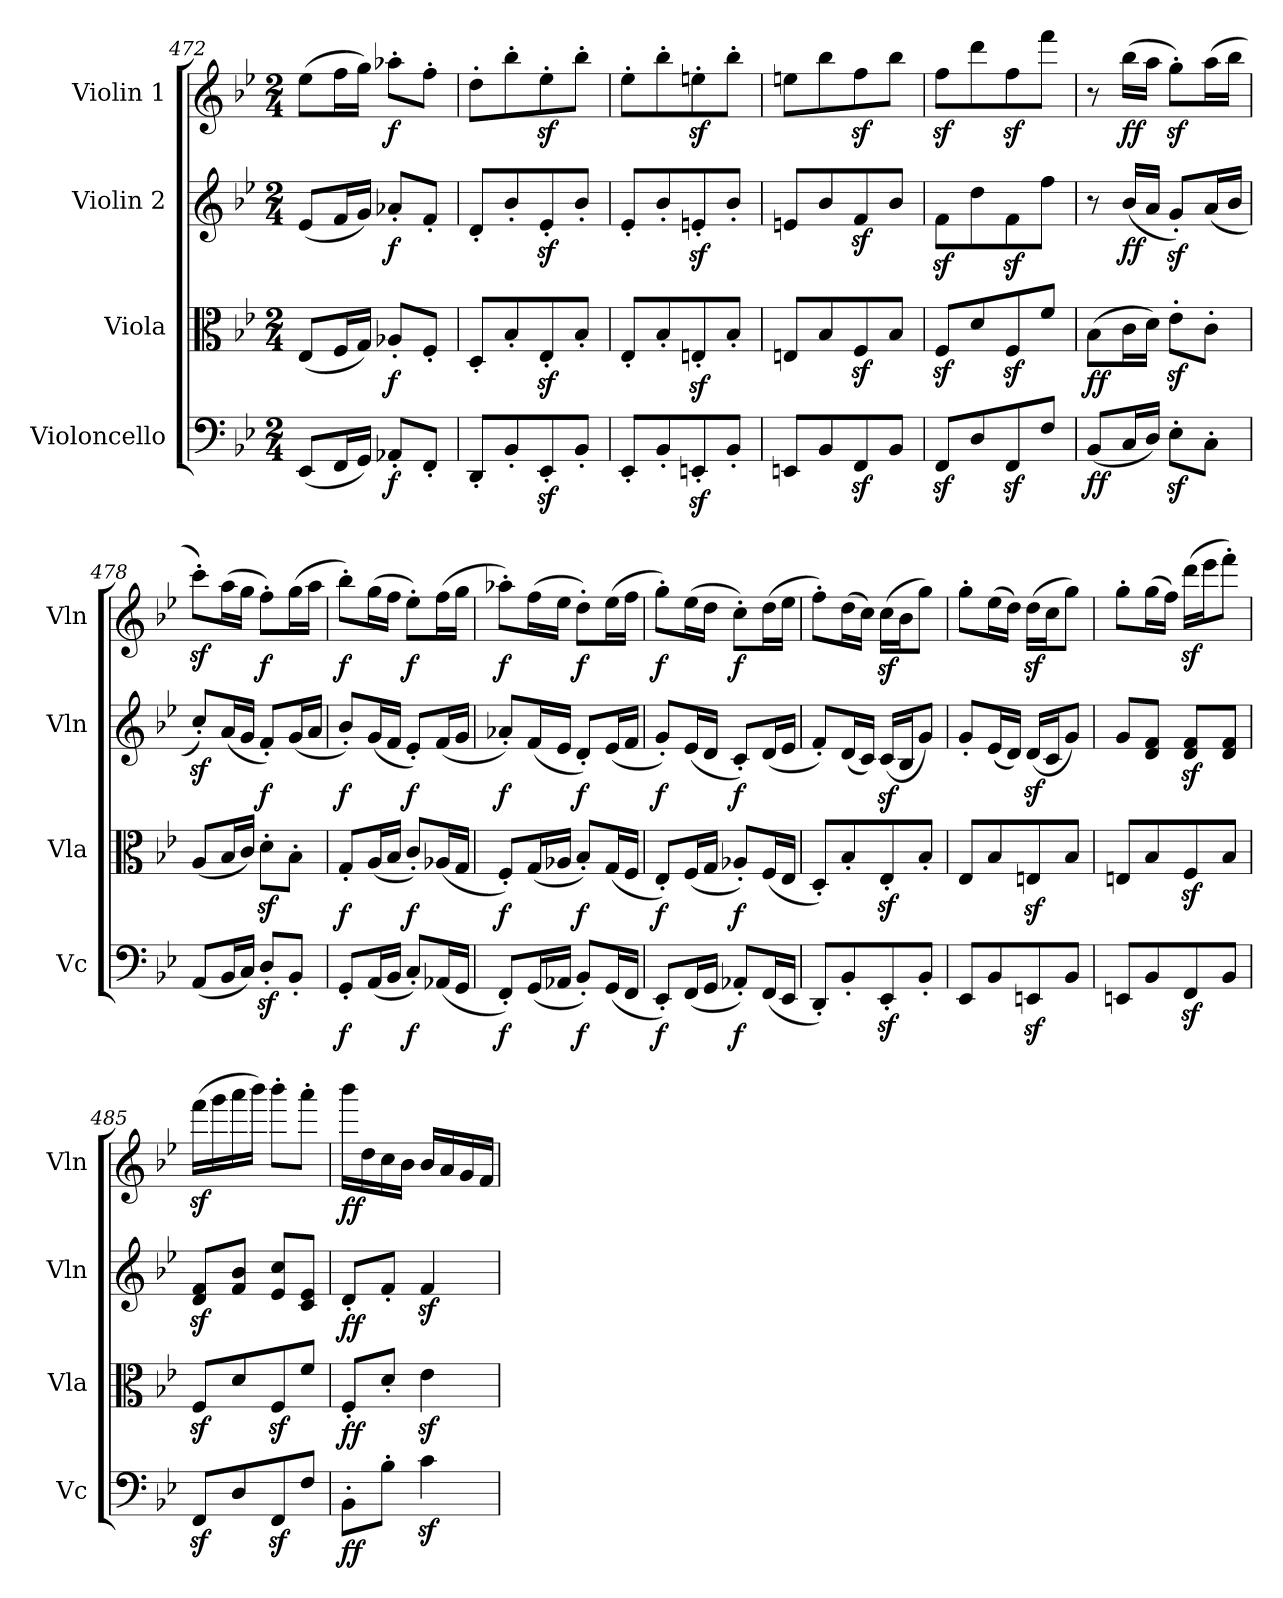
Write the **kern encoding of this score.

**kern	**dynam	**kern	**dynam	**kern	**dynam	**kern	**dynam
*part4	*part4	*part3	*part3	*part2	*part2	*part1	*part1
*staff4	*staff4	*staff3	*staff3	*staff2	*staff2	*staff1	*staff1
*I"Violoncello	*	*I"Viola	*	*I"Violin 2	*	*I"Violin 1	*
*I'Vc	*	*I'Vla	*	*I'Vln	*	*I'Vln	*
*clefF4	*	*clefC3	*	*clefG2	*	*clefG2	*
*k[b-e-]	*	*k[b-e-]	*	*k[b-e-]	*	*k[b-e-]	*
*M2/4	*	*M2/4	*	*M2/4	*	*M2/4	*
=472	=472	=472	=472	=472	=472	=472	=472
(8EE-/L	.	(8E-/L	.	(8e-/L	.	(8ee-\L	.
16FF/L	.	16F/L	.	16f/L	.	16ff\L	.
16GG/JJ)	.	16G/JJ)	.	16g/JJ)	.	16gg\JJ)	.
!	!LO:DY:b	!	!LO:DY:b	!	!LO:DY:b	!	!LO:DY:b
8AA-X'/L	f	8A-X'/L	f	8a-X'/L	f	8aa-X'\L	f
8FF'/J	.	8F'/J	.	8f'/J	.	8ff'\J	.
=473	=473	=473	=473	=473	=473	=473	=473
8DD'/L	.	8D'/L	.	8d'/L	.	8dd'\L	.
8BB-'/	.	8B-'/	.	8b-'/	.	8bb-'\	.
8EE-z<'/	.	8E-z<'/	.	8e-z<'/	.	8ee-z<'\	.
8BB-'/J	.	8B-'/J	.	8b-'/J	.	8bb-'\J	.
=474	=474	=474	=474	=474	=474	=474	=474
8EE-'/L	.	8E-'/L	.	8e-'/L	.	8ee-'\L	.
8BB-'/	.	8B-'/	.	8b-'/	.	8bb-'\	.
8EEnz<'/	.	8Enz<'/	.	8enz<'/	.	8eenz<'\	.
8BB-'/J	.	8B-'/J	.	8b-'/J	.	8bb-'\J	.
=475	=475	=475	=475	=475	=475	=475	=475
8EEn/L	.	8En/L	.	8en/L	.	8een\L	.
8BB-/	.	8B-/	.	8b-/	.	8bb-\	.
8FFz</	.	8Fz</	.	8fz</	.	8ffz<\	.
8BB-/J	.	8B-/J	.	8b-/J	.	8bb-\J	.
=476	=476	=476	=476	=476	=476	=476	=476
8FFz</L	.	8Fz</L	.	8fz<\L	.	8ffz<\L	.
8D/	.	8d/	.	8dd\	.	8ddd\	.
8FFz</	.	8Fz</	.	8fz<\	.	8ffz<\	.
8F/J	.	8f/J	.	8ff\J	.	8fff\J	.
!!LO:LB:g=z
=477	=477	=477	=477	=477	=477	=477	=477
!	!LO:DY:b	!	!LO:DY:b	!	!	!	!
(8BB-/L	ff	(8B-\L	ff	8r	.	8r	.
!	!	!	!	!	!LO:DY:b	!	!LO:DY:b
16C/L	.	16c\L	.	(16b-/LL	ff	(16bb-\LL	ff
16D/JJ)	.	16d\JJ)	.	16a/JJ	.	16aa\JJ	.
8E-z<'\L	.	8e-z<'\L	.	8gz<'/L)	.	8ggz<'\L)	.
8C'\J	.	8c'\J	.	(16a/L	.	(16aa\L	.
.	.	.	.	16b-/JJ	.	16bb-\JJ	.
=478	=478	=478	=478	=478	=478	=478	=478
(8AA/L	.	(8A/L	.	8ccz<'/L)	.	8cccz<'\L)	.
16BB-/L	.	16B-/L	.	(16a/L	.	(16aa\L	.
16C/JJ)	.	16c/JJ)	.	16g/JJ	.	16gg\JJ	.
!	!	!	!	!	!LO:DY:b	!	!LO:DY:b
8Dz<'/L	.	8dz<'\L	.	8f'/L)	f	8ff'\L)	f
8BB-'/J	.	8B-'\J	.	(16g/L	.	(16gg\L	.
.	.	.	.	16a/JJ	.	16aa\JJ	.
=479	=479	=479	=479	=479	=479	=479	=479
!	!LO:DY:b	!	!LO:DY:b	!	!LO:DY:b	!	!LO:DY:b
8GG'/L	f	8G'/L	f	8b-'/L)	f	8bb-'\L)	f
(16AA/L	.	(16A/L	.	(16g/L	.	(16gg\L	.
16BB-/JJ	.	16B-/JJ	.	16f/JJ	.	16ff\JJ	.
!	!LO:DY:b	!	!LO:DY:b	!	!LO:DY:b	!	!LO:DY:b
8C'/L)	f	8c'/L)	f	8e-'/L)	f	8ee-'\L)	f
(16AA-X/L	.	(16A-X/L	.	(16f/L	.	(16ff\L	.
16GG/JJ	.	16G/JJ	.	16g/JJ	.	16gg\JJ	.
=480	=480	=480	=480	=480	=480	=480	=480
!	!LO:DY:b	!	!LO:DY:b	!	!LO:DY:b	!	!LO:DY:b
8FF'/L)	f	8F'/L)	f	8a-X'/L)	f	8aa-X'\L)	f
(16GG/L	.	(16G/L	.	(16f/L	.	(16ff\L	.
16AA-X/JJ	.	16A-X/JJ	.	16e-/JJ	.	16ee-\JJ	.
!	!LO:DY:b	!	!LO:DY:b	!	!LO:DY:b	!	!LO:DY:b
8BB-'/L)	f	8B-'/L)	f	8d'/L)	f	8dd'\L)	f
(16GG/L	.	(16G/L	.	(16e-/L	.	(16ee-\L	.
16FF/JJ	.	16F/JJ	.	16f/JJ	.	16ff\JJ	.
=481	=481	=481	=481	=481	=481	=481	=481
!	!LO:DY:b	!	!LO:DY:b	!	!LO:DY:b	!	!LO:DY:b
8EE-'/L)	f	8E-'/L)	f	8g'/L)	f	8gg'\L)	f
(16FF/L	.	(16F/L	.	(16e-/L	.	(16ee-\L	.
16GG/JJ	.	16G/JJ	.	16d/JJ	.	16dd\JJ	.
!	!LO:DY:b	!	!LO:DY:b	!	!LO:DY:b	!	!LO:DY:b
8AA-X'/L)	f	8A-X'/L)	f	8c'/L)	f	8cc'\L)	f
(16FF/L	.	(16F/L	.	(16d/L	.	(16dd\L	.
16EE-/JJ	.	16E-/JJ	.	16e-/JJ	.	16ee-\JJ	.
=482	=482	=482	=482	=482	=482	=482	=482
8DD'/L)	.	8D'/L)	.	8f'/L)	.	8ff'\L)	.
8BB-'/	.	8B-'/	.	(16d/L	.	(16dd\L	.
.	.	.	.	16c/JJ)	.	16cc\JJ)	.
8EE-z<'/	.	8E-z<'/	.	(16cz</LL	.	(16ccz<\LL	.
.	.	.	.	16B-/J	.	16b-\J	.
8BB-'/J	.	8B-'/J	.	8g/J)	.	8gg\J)	.
!!LO:LB:g=z
=483	=483	=483	=483	=483	=483	=483	=483
8EE-/L	.	8E-/L	.	8g'/L	.	8gg'\L	.
8BB-/	.	8B-/	.	(16e-/L	.	(16ee-\L	.
.	.	.	.	16d/JJ)	.	16dd\JJ)	.
8EEnz</	.	8Enz</	.	(16dz</LL	.	(16ddz<\LL	.
.	.	.	.	16c/J	.	16cc\J	.
8BB-/J	.	8B-/J	.	8g/J)	.	8gg\J)	.
=484	=484	=484	=484	=484	=484	=484	=484
8EEn/L	.	8En/L	.	8g/L	.	8gg'\L	.
8BB-/	.	8B-/	.	8d/ 8f/J	.	(16gg\L	.
.	.	.	.	.	.	16ff\JJ)	.
8FFz</	.	8Fz</	.	8d/z< 8f/z<L	.	(16dddz<\LL	.
.	.	.	.	.	.	16eee-\J	.
8BB-/J	.	8B-/J	.	8d/ 8f/J	.	8fff'\J)	.
=485	=485	=485	=485	=485	=485	=485	=485
8FFz</L	.	8Fz</L	.	8d/z< 8f/z<L	.	(16fffz<\LL	.
.	.	.	.	.	.	16ggg\	.
8D/	.	8d/	.	8f/ 8b-/J	.	16aaa\	.
.	.	.	.	.	.	16bbb-\JJ)	.
8FFz</	.	8Fz</	.	8e-/ 8cc/L	.	8bbb-'\L	.
8F/J	.	8f/J	.	8c/ 8e-/J	.	8aaa'\J	.
=486	=486	=486	=486	=486	=486	=486	=486
!	!LO:DY:b	!	!LO:DY:b	!	!LO:DY:b	!	!LO:DY:b
8BB-'\L	ff	8F'/L	ff	8d'/L	ff	16bbb-\LL	ff
.	.	.	.	.	.	16dd\	.
8B-'\J	.	8d'/J	.	8f'/J	.	16cc\	.
.	.	.	.	.	.	16b-\JJ	.
4cz<\	.	4e-z<\	.	4fz</	.	16b-/LL	.
.	.	.	.	.	.	16a/	.
.	.	.	.	.	.	16g/	.
.	.	.	.	.	.	16f/JJ	.
=	=	=	=	=	=	=	=
*-	*-	*-	*-	*-	*-	*-	*-
